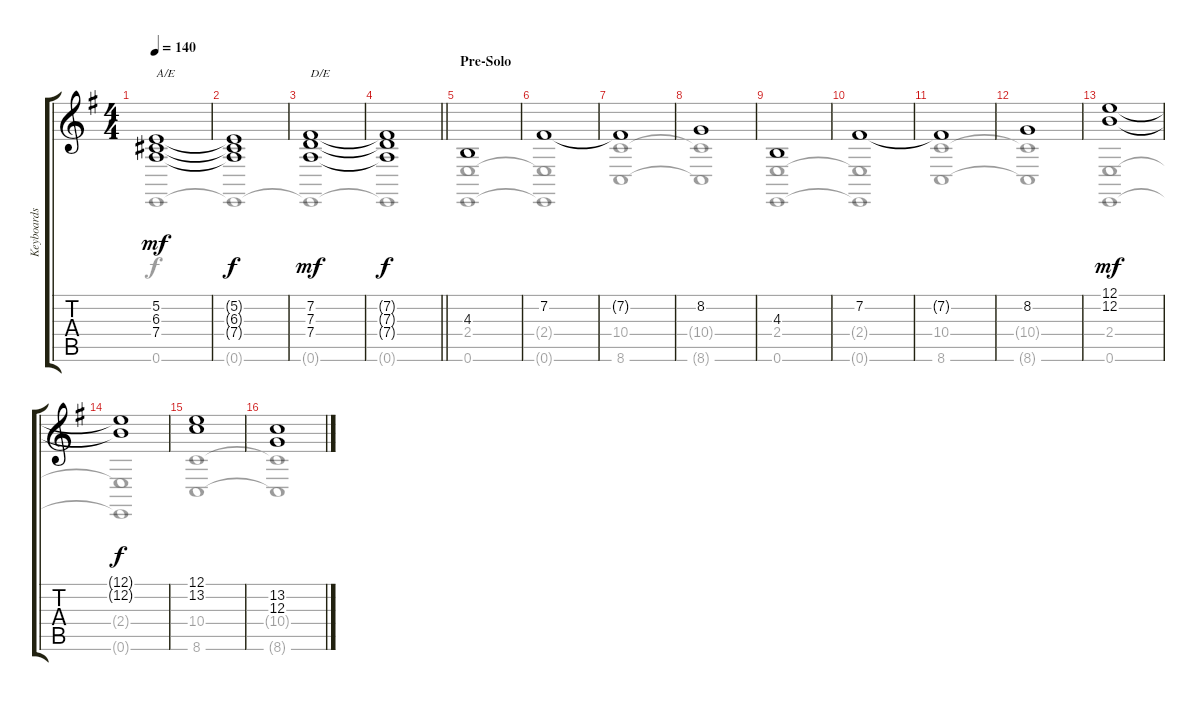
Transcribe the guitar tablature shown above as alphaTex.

\track ("Keyboards" "Keyboards") {instrument stringensemble1}
\staff {score tabs}
\tuning (E4 B3 G3 D3 A2 E2) {hide}
\voice
\ts (4 4)
\tempo 140
\clef g2
\ks eminor
(5.2 6.3 7.4).1{txt "A/E" dy mf} |
(5.2{t} 6.3{t} 7.4{t}).1{dy f} |
(7.2 7.3 7.4).1{txt "D/E" dy mf} |
\barLineRight lightlight
(7.2{t} 7.3{t} 7.4{t}).1{dy f} |
\section ("" "Pre-Solo")
4.3.1 |
7.2.1 |
7.2{t}.1 |
8.2.1 |
4.3.1 |
7.2.1 |
7.2{t}.1 |
8.2.1 |
(12.1 12.2).1{dy mf} |
(12.1{t} 12.2{t}).1{dy f} |
(12.1 13.2).1 |
(13.2 12.3).1
\voice
\clef g2
\ottava regular
\simile none
\ks eminor
0.6{t}.1{dy f} |
0.6{t}.1 |
0.6{t}.1 |
\barLineRight lightlight
0.6{t}.1 |
(2.4 0.6).1 |
(2.4{t} 0.6{t}).1 |
(10.4 8.6).1 |
(10.4{t} 8.6{t}).1 |
(2.4 0.6).1 |
(2.4{t} 0.6{t}).1 |
(10.4 8.6).1 |
(10.4{t} 8.6{t}).1 |
(2.4 0.6).1 |
(2.4{t} 0.6{t}).1 |
(10.4 8.6).1 |
(10.4{t} 8.6{t}).1
